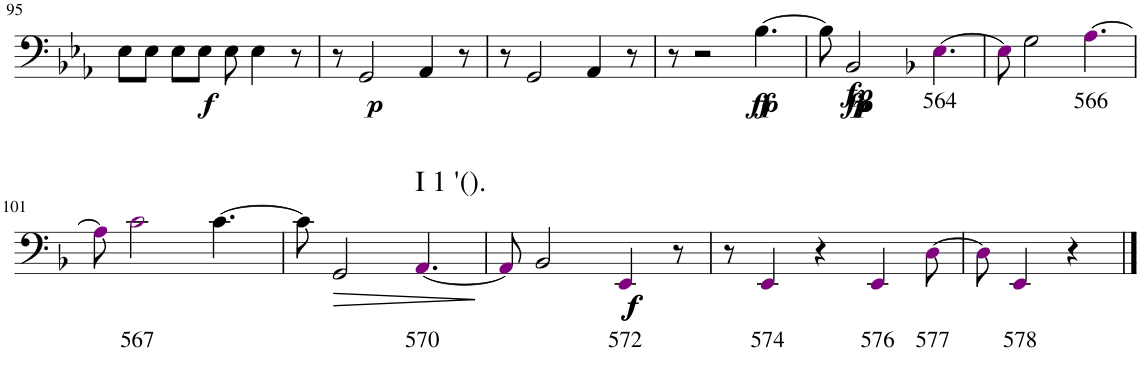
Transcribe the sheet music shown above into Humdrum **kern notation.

**kern	**text	**dynam
*part1	*part1	*part1
*staff1	*staff1	*staff1
*I"Piano	*	*
*I'Pno	*	*
!!LO:PB:g=z
*clefF4	*	*
*k[b-]	*	*
*M4/4	*	*
*met(c)	*	*
=95	=95	=95
8E-\L	.	.
8E-\J	.	.
8E-\L	.	.
!	!	!LO:DY:b
8E-\J	.	f
8E-\	.	.
4E-\	.	.
8r	.	.
=96	=96	=96
8r	.	.
!	!	!LO:DY:b
2GG/	.	p
4AA-/	.	.
8r	.	.
=97	=97	=97
8r	.	.
2GG/	.	.
4AA-/	.	.
8r	.	.
=98	=98	=98
8r	.	.
2r	.	.
!	!	!LO:DY:b
!	!	!LO:DY:n=1:b
[4.B-\	.	fp f
=99	=99	=99
8B-\]	.	.
!	!	!LO:DY:b
!	!	!LO:DY:n=1:b
!	!	!LO:DY:n=2:b
!	!	!LO:DY:n=3:b
2BB-/	.	p fp p fp
!	!LO:LY:b	!
[4.Ei\	564	.
=100	=100	=100
8Ei\]	.	.
2G\	.	.
!	!LO:LY:b	!
[4.Ai\	566	.
!!LO:LB:g=z
=101	=101	=101
8Ai\]	.	.
!	!LO:LY:b	!
2ci\	567	.
[4.c\	.	.
=102	=102	=102
8c\]	.	.
!	!	!LO:HP:b
2GG/	.	>
!LO:TX:a:t=I 1 '().	!	!
!	!LO:LY:b	!
[4.AAi/	570	.
.	.	]
=103	=103	=103
8AAi/]	.	.
2BB-/	.	.
!	!LO:LY:b	!LO:DY:b
!	!	!LO:DY:n=1:b
4EEi/	572	f f
8r	.	.
=104	=104	=104
8r	.	.
!	!LO:LY:b	!
4EEi/	574	.
4r	.	.
!	!LO:LY:b	!
4EEi/	576	.
!	!LO:LY:b	!
[8Di\	577	.
=105	=105	=105
8Di\]	.	.
!	!LO:LY:b	!
4EEi/	578	.
4r	.	.
==	==	==
*-	*-	*-
